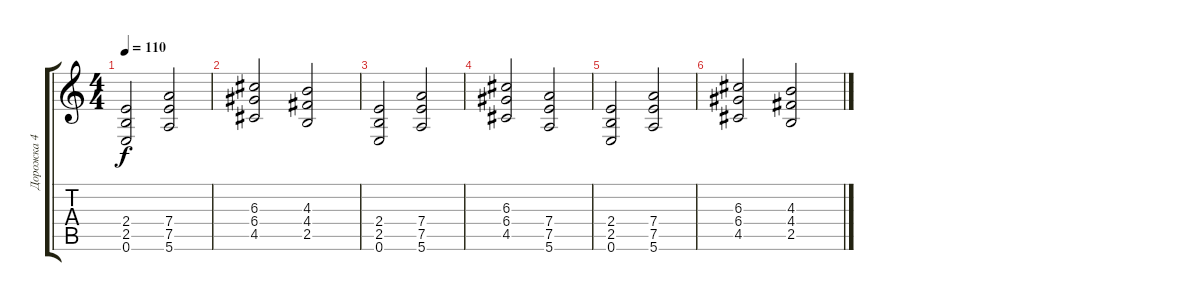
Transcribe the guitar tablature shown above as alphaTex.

\track ("Дорожка 4" "Дорожка 4") {instrument distortionguitar}
\staff {score tabs}
\tuning (E4 B3 G3 D3 A2 E2) {hide}
\ts (4 4)
\tempo 110
\clef g2
\ks c
(2.4 2.5 0.6).2{dy f} (7.4 7.5 5.6).2 |
(6.3 6.4 4.5).2 (4.3 4.4 2.5).2 |
(2.4 2.5 0.6).2 (7.4 7.5 5.6).2 |
(6.3 6.4 4.5).2 (7.4 7.5 5.6).2 |
(2.4 2.5 0.6).2 (7.4 7.5 5.6).2 |
(6.3 6.4 4.5).2 (4.3 4.4 2.5).2
